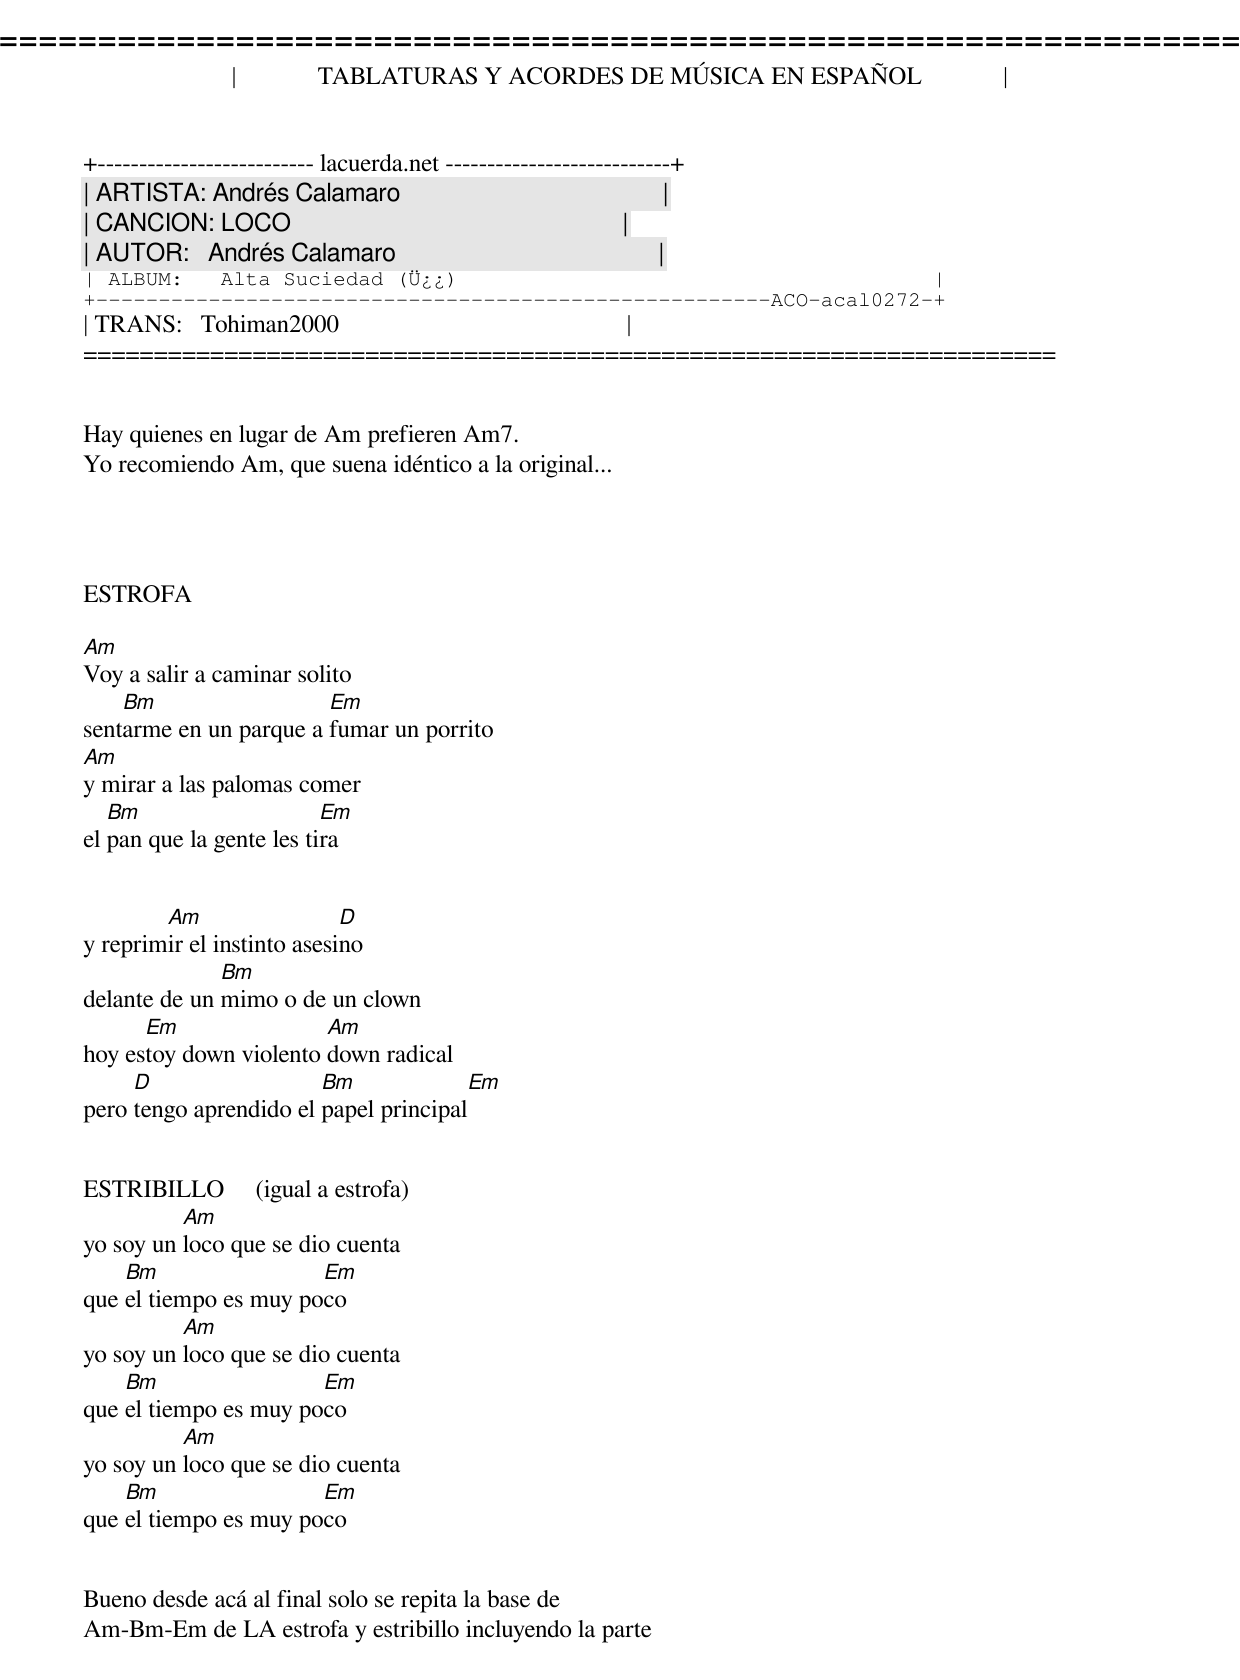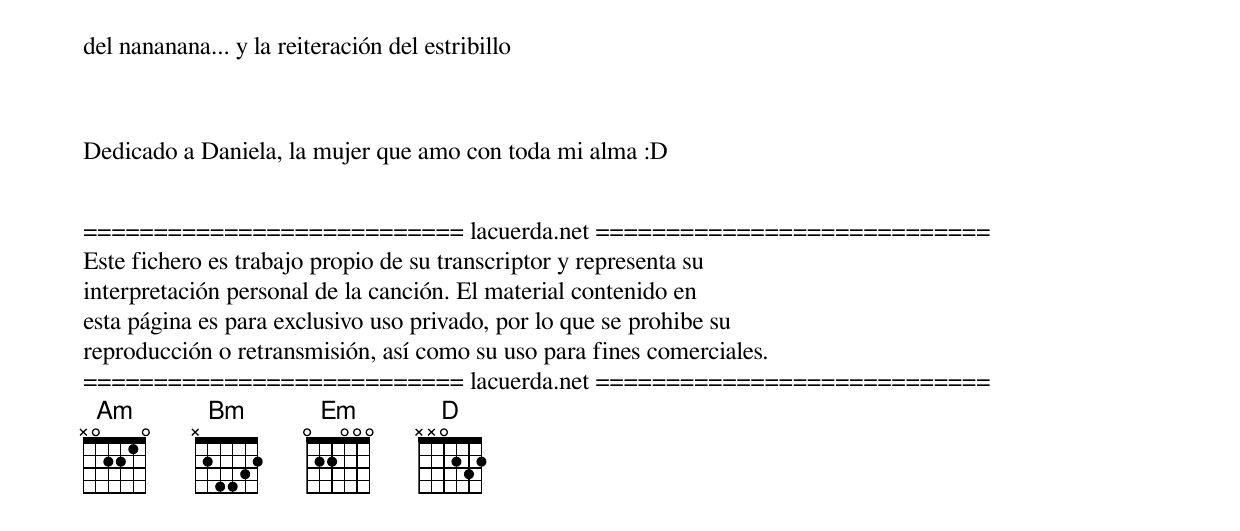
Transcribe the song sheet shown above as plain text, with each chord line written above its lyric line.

=====================================================================
|             TABLATURAS Y ACORDES DE MÚSICA EN ESPAÑOL             |
+-------------------------- lacuerda.net ---------------------------+
| ARTISTA: Andrés Calamaro                                          |
| CANCION: LOCO                                                     |
| AUTOR:   Andrés Calamaro                                          |
| ALBUM:   Alta Suciedad (Ü¿¿)                                      |
+------------------------------------------------------ACO-acal0272-+
| TRANS:   Tohiman2000                                              |
=====================================================================


Hay quienes en lugar de Am prefieren Am7.
Yo recomiendo Am, que suena idéntico a la original...




ESTROFA

Am
Voy a salir a caminar solito
    Bm                  Em
sentarme en un parque a fumar un porrito
Am
y mirar a las palomas comer
   Bm                     Em
el pan que la gente les tira


        Am                  D
y reprimir el instinto asesino
              Bm
delante de un mimo o de un clown
      Em                Am
hoy estoy down violento down radical
     D                  Bm                  Em
pero tengo aprendido el papel principal


ESTRIBILLO     (igual a estrofa)
          Am
yo soy un loco que se dio cuenta
    Bm                 Em
que el tiempo es muy poco
          Am
yo soy un loco que se dio cuenta
    Bm                 Em
que el tiempo es muy poco
          Am
yo soy un loco que se dio cuenta
    Bm                 Em
que el tiempo es muy poco


Bueno desde acá al final solo se repita la base de
Am-Bm-Em de LA estrofa y estribillo incluyendo la parte
del nananana... y la reiteración del estribillo



Dedicado a Daniela, la mujer que amo con toda mi alma :D


=========================== lacuerda.net ============================
Este fichero es trabajo propio de su transcriptor y representa su
interpretación personal de la canción. El material contenido en
esta página es para exclusivo uso privado, por lo que se prohibe su
reproducción o retransmisión, así como su uso para fines comerciales.
=========================== lacuerda.net ============================
